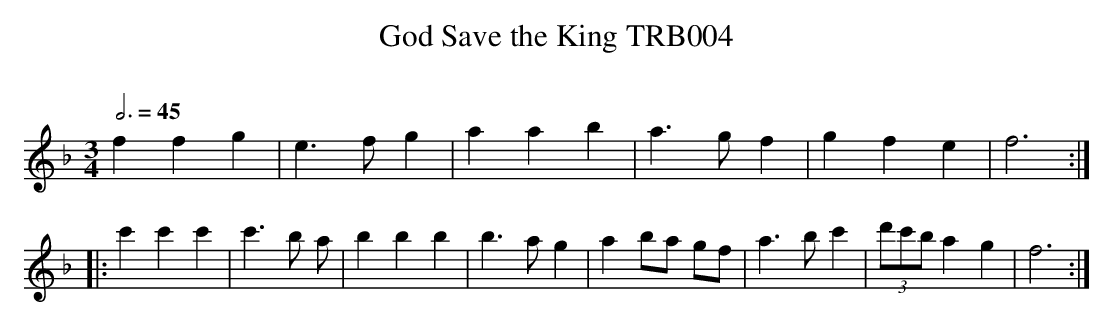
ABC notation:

X:1
T:God Save the King TRB004
Q:3/4=45
L:1/8
M:3/4
O:
K:F
f2 f2 g2 | e3 f g2 | a2 a2 b2 | a3 g f2 | g2 f2 e2 | f6 :|
|:c'2 c'2 c'2 | c'3 b a | b2 b2 b2 | b3 a g2 | a2 ba gf | a3 b c'2 | (3d'c'b a2 g2 | f6 :|
